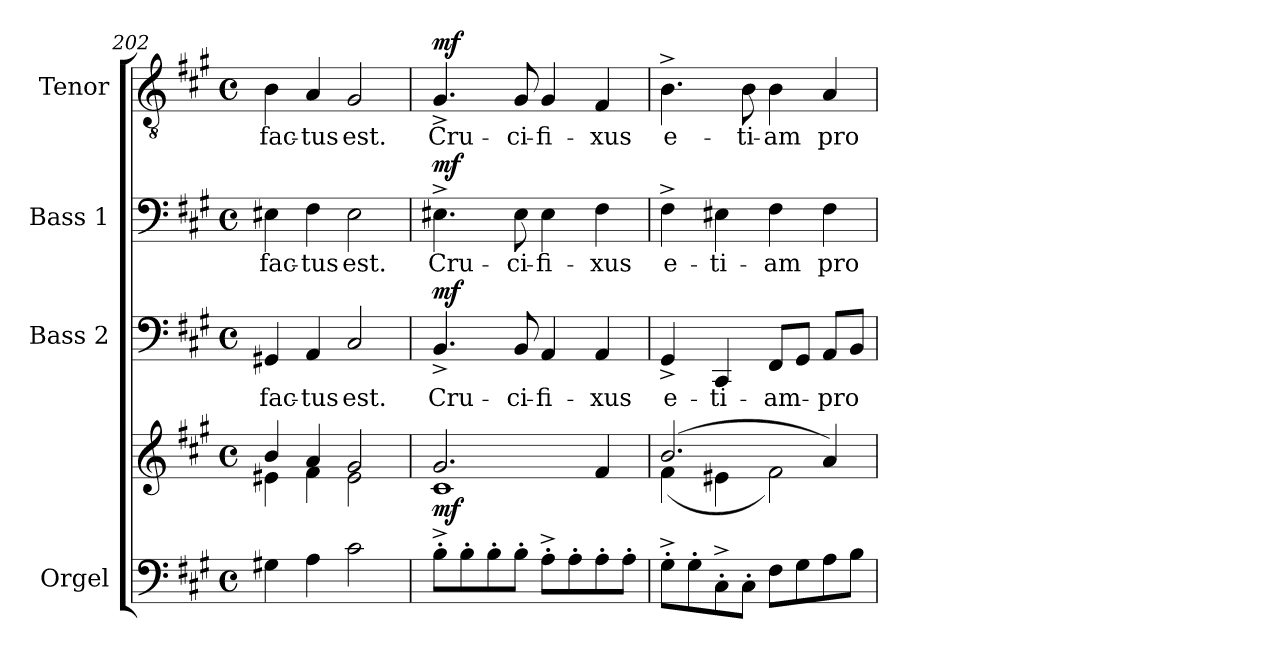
**kern	**kern	**dynam	**kern	**text	**dynam	**kern	**text	**dynam	**kern	**text	**dynam
*part4	*part4	*part4	*part3	*part3	*part3	*part2	*part2	*part2	*part1	*part1	*part1
*staff5	*staff4	*staff4/5	*staff3	*staff3	*staff3	*staff2	*staff2	*staff2	*staff1	*staff1	*staff1
*I"Orgel	*	*	*I"Bass 2	*	*	*I"Bass 1	*	*	*I"Tenor	*	*
*I'Org.	*	*	*I'B2.	*	*	*I'B1.	*	*	*I'T.	*	*
*clefF4	*clefG2	*	*clefF4	*	*	*clefF4	*	*	*clefGv2	*	*
*k[f#c#g#]	*k[f#c#g#]	*	*k[f#c#g#]	*	*	*k[f#c#g#]	*	*	*k[f#c#g#]	*	*
*A:	*A:	*	*A:	*	*	*A:	*	*	*A:	*	*
*M4/4	*M4/4	*	*M4/4	*	*	*M4/4	*	*	*M4/4	*	*
*met(c)	*met(c)	*	*met(c)	*	*	*met(c)	*	*	*met(c)	*	*
=202	=202	=202	=202	=202	=202	=202	=202	=202	=202	=202	=202
*	*^	*	*	*	*	*	*	*	*	*	*
!	!	!	!	!	!LO:LY:b	!	!	!LO:LY:b	!	!	!LO:LY:b	!
4G#X\	4b/	4e#X\	.	4GG#X/	fac-	.	4E#X\	fac-	.	4B\	fac-	.
!	!	!	!	!	!LO:LY:b	!	!	!LO:LY:b	!	!	!LO:LY:b	!
4A\	4a/	4f#\	.	4AA/	-tus	.	4F#\	-tus	.	4A/	-tus	.
!	!	!	!	!	!LO:LY:b	!	!	!LO:LY:b	!	!	!LO:LY:b	!
2c#\	2g#/	2e#\	.	2C#/	est.	.	2E#\	est.	.	2G#/	est.	.
!!LO:LB:g=z
=203	=203	=203	=203	=203	=203	=203	=203	=203	=203	=203	=203	=203
!	!	!	!LO:DY:b	!	!LO:LY:b	!LO:DY:a	!	!LO:LY:b	!LO:DY:a	!	!LO:LY:b	!LO:DY:a
8B'>^>\L	2.g#/	1c#	mf	4.BB^>/	Cru-	mf	4.E#X^>\	Cru-	mf	4.G#^>/	Cru-	mf
8B'>\	.	.	.	.	.	.	.	.	.	.	.	.
8B'>\	.	.	.	.	.	.	.	.	.	.	.	.
!	!	!	!	!	!LO:LY:b	!	!	!LO:LY:b	!	!	!LO:LY:b	!
8B'>\J	.	.	.	8BB/	-ci-	.	8E#\	-ci-	.	8G#/	-ci-	.
!	!	!	!	!	!LO:LY:b	!	!	!LO:LY:b	!	!	!LO:LY:b	!
8A'>^>\L	.	.	.	4AA/	-fi-	.	4E#\	-fi-	.	4G#/	-fi-	.
8A'>\	.	.	.	.	.	.	.	.	.	.	.	.
!	!	!	!	!	!LO:LY:b	!	!	!LO:LY:b	!	!	!LO:LY:b	!
8A'>\	4f#/	.	.	4AA/	-xus	.	4F#\	-xus	.	4F#/	-xus	.
8A'>\J	.	.	.	.	.	.	.	.	.	.	.	.
=204	=204	=204	=204	=204	=204	=204	=204	=204	=204	=204	=204	=204
!	!	!	!	!	!LO:LY:b	!	!	!LO:LY:b	!	!	!LO:LY:b	!
8G#'>^>\L	(2.b/	(<4f#\	.	4GG#^>/	e-	.	4F#^>\	e-	.	4.B^>\	e-	.
8G#'>\	.	.	.	.	.	.	.	.	.	.	.	.
!	!	!	!	!	!LO:LY:b	!	!	!LO:LY:b	!	!	!	!
8C#'>^>\	.	4e#X\	.	4CC#/	-ti-	.	4E#X\	-ti-	.	.	.	.
!	!	!	!	!	!	!	!	!	!	!	!LO:LY:b	!
8C#'>\J	.	.	.	.	.	.	.	.	.	8B\	-ti-	.
!	!	!	!	!	!LO:LY:b	!	!	!LO:LY:b	!	!	!LO:LY:b	!
8F#\L	.	2f#\)	.	8FF#/L	-am-	.	4F#\	-am	.	4B\	-am	.
8G#\	.	.	.	8GG#/J	.	.	.	.	.	.	.	.
!	!	!	!	!	!LO:LY:b	!	!	!LO:LY:b	!	!	!LO:LY:b	!
8A\	4a/)	.	.	8AA/L	-pro	.	4F#\	pro	.	4A/	pro	.
8B\J	.	.	.	8BB/J	.	.	.	.	.	.	.	.
*	*v	*v	*	*	*	*	*	*	*	*	*	*
=	=	=	=	=	=	=	=	=	=	=	=
*-	*-	*-	*-	*-	*-	*-	*-	*-	*-	*-	*-
